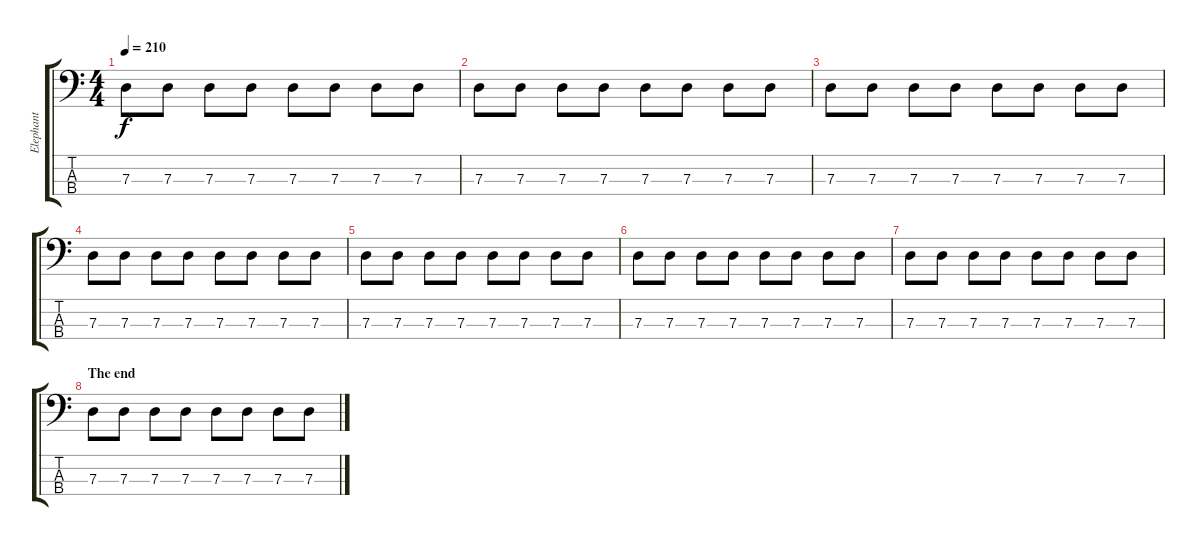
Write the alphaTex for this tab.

\track ("Elephant" "Elephant") {instrument electricbassfinger}
\staff {score tabs}
\tuning (F2 C2 G1 D1) {hide}
\ts (4 4)
\tempo 210
\clef f4
\ks c
7.3.8{dy f} 7.3.8 7.3.8 7.3.8 7.3.8 7.3.8 7.3.8 7.3.8 |
7.3.8 7.3.8 7.3.8 7.3.8 7.3.8 7.3.8 7.3.8 7.3.8 |
7.3.8 7.3.8 7.3.8 7.3.8 7.3.8 7.3.8 7.3.8 7.3.8 |
7.3.8 7.3.8 7.3.8 7.3.8 7.3.8 7.3.8 7.3.8 7.3.8 |
7.3.8 7.3.8 7.3.8 7.3.8 7.3.8 7.3.8 7.3.8 7.3.8 |
7.3.8 7.3.8 7.3.8 7.3.8 7.3.8 7.3.8 7.3.8 7.3.8 |
7.3.8 7.3.8 7.3.8 7.3.8 7.3.8 7.3.8 7.3.8 7.3.8 |
\section ("" "The end")
7.3.8 7.3.8 7.3.8 7.3.8 7.3.8 7.3.8 7.3.8 7.3.8
